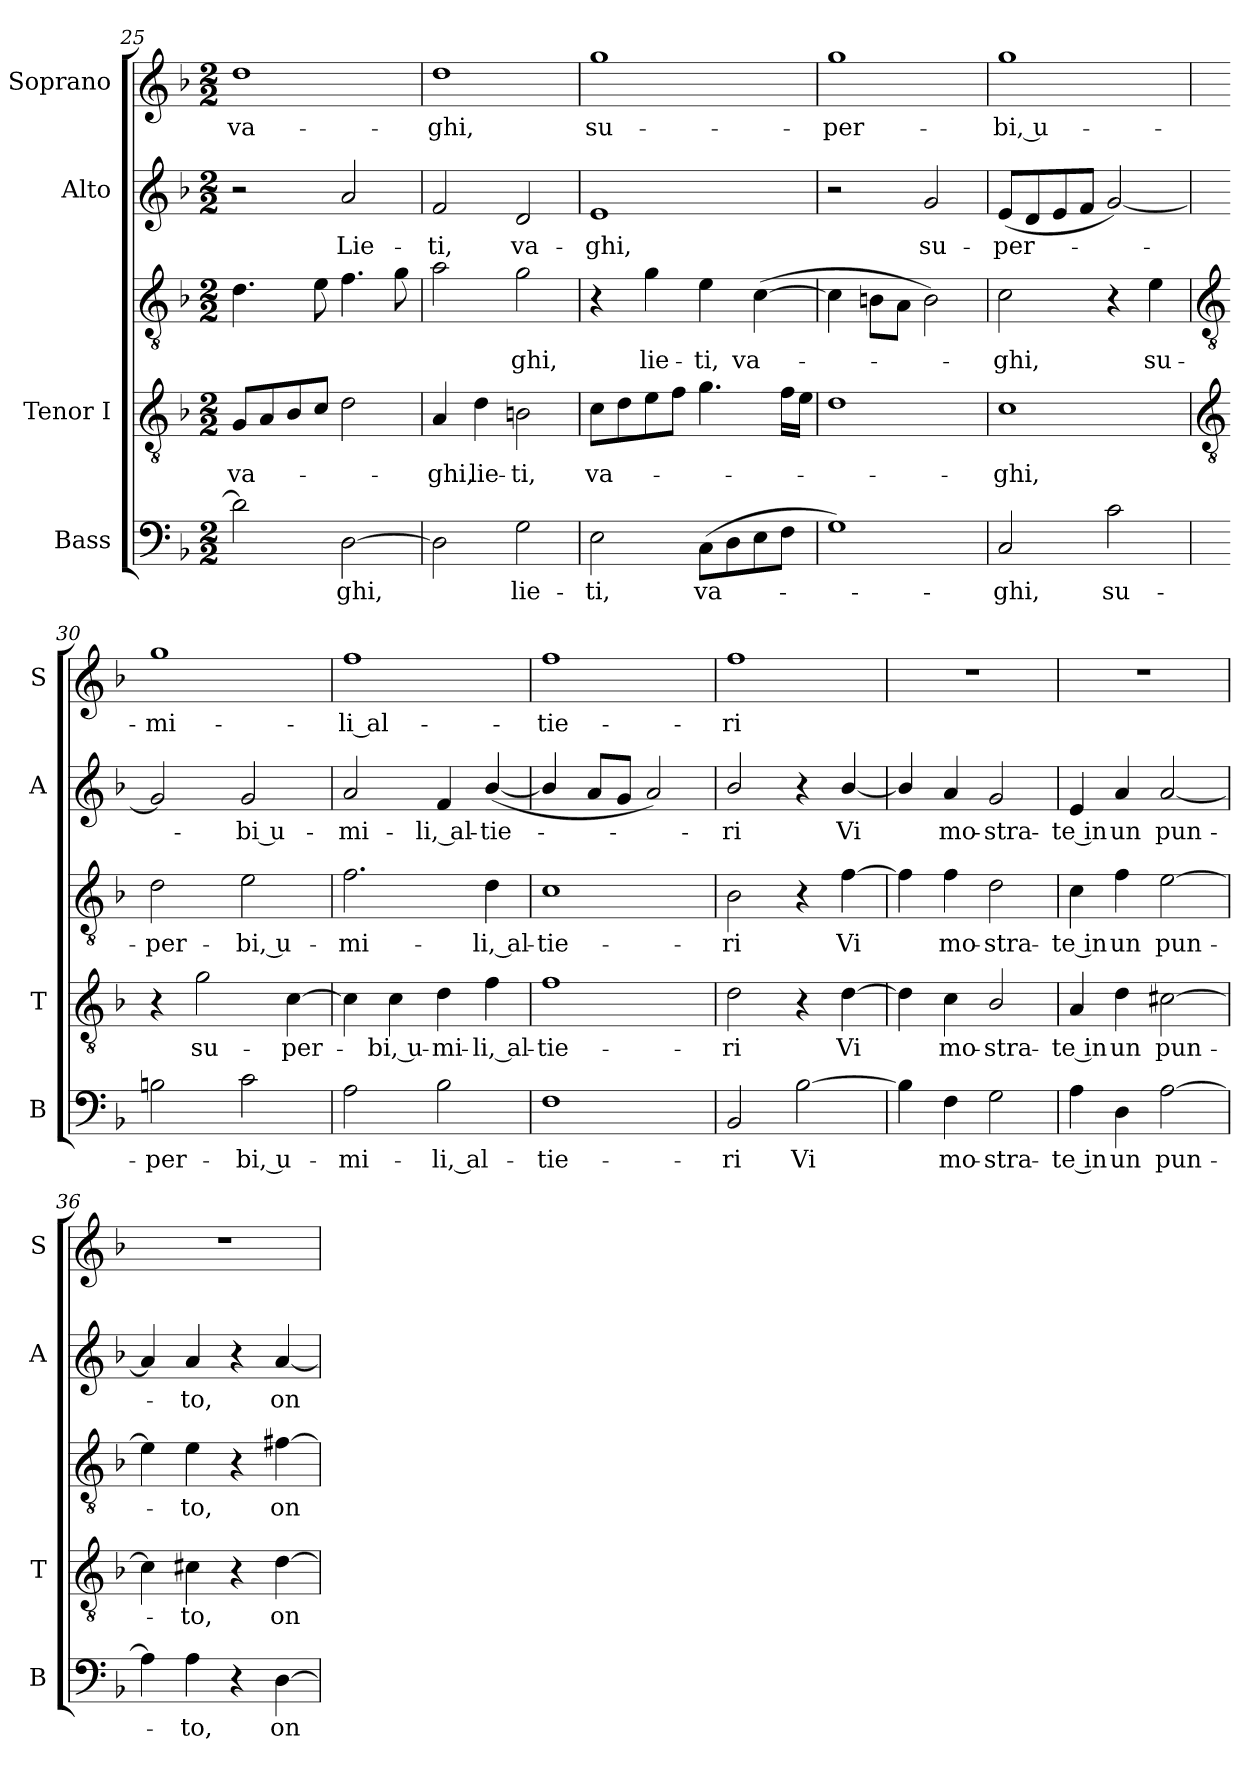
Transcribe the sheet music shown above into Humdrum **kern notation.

**kern	**text	**kern	**text	**kern	**text	**kern	**text	**kern	**text
*part4	*part4	*part3	*part3	*part3	*part3	*part2	*part2	*part1	*part1
*staff5	*staff5	*staff4	*staff4	*staff3	*staff3	*staff2	*staff2	*staff1	*staff1
*I"Bass	*	*I"Tenor I	*	*	*	*I"Alto	*	*I"Soprano	*
*I'B	*	*I'T	*	*	*	*I'A	*	*I'S	*
*clefF4	*	*clefGv2	*	*clefGv2	*	*clefG2	*	*clefG2	*
*k[b-]	*	*k[b-]	*	*k[b-]	*	*k[b-]	*	*k[b-]	*
*F:	*	*F:	*	*F:	*	*F:	*	*F:	*
*M2/2	*	*M2/2	*	*M2/2	*	*M2/2	*	*M2/2	*
=25	=25	=25	=25	=25	=25	=25	=25	=25	=25
!	!	!	!LO:LY:b	!	!	!	!	!	!LO:LY:b
2d]	.	8GL	va-	4.d	.	2r	.	1dd	va-
.	.	8A	.	.	.	.	.	.	.
.	.	8B-	.	.	.	.	.	.	.
.	.	8cJ	.	8e	.	.	.	.	.
!	!LO:LY:b	!	!	!	!	!	!LO:LY:b	!	!
[2D	ghi,	2d	.	4.f	.	2a	Lie-	.	.
.	.	.	.	8g	.	.	.	.	.
=26	=26	=26	=26	=26	=26	=26	=26	=26	=26
!	!	!	!LO:LY:b	!	!	!	!LO:LY:b	!	!LO:LY:b
2D]	.	4A	ghi,	2a	.	2f	-ti,	1dd	-ghi,
!	!	!	!LO:LY:b	!	!	!	!	!	!
.	.	4d	lie-	.	.	.	.	.	.
!	!LO:LY:b	!	!LO:LY:b	!	!LO:LY:b	!	!LO:LY:b	!	!
2G	lie-	2Bn	-ti,	2g	ghi,	2d	va-	.	.
=27	=27	=27	=27	=27	=27	=27	=27	=27	=27
!	!LO:LY:b	!	!LO:LY:b	!	!	!	!LO:LY:b	!	!LO:LY:b
2E	-ti,	8cL	va-	4r	.	1e	-ghi,	1gg	su-
.	.	8d	.	.	.	.	.	.	.
!	!	!	!	!	!LO:LY:b	!	!	!	!
.	.	8e	.	4g	lie-	.	.	.	.
.	.	8fJ	.	.	.	.	.	.	.
!	!LO:LY:b	!	!	!	!LO:LY:b	!	!	!	!
(>8CL	va-	4.g	.	4e	-ti,	.	.	.	.
8D	.	.	.	.	.	.	.	.	.
!	!	!	!	!	!LO:LY:b	!	!	!	!
8E	.	.	.	(>[4c	va-	.	.	.	.
8FJ	.	16fLL	.	.	.	.	.	.	.
.	.	16eJJ	.	.	.	.	.	.	.
=28	=28	=28	=28	=28	=28	=28	=28	=28	=28
!	!	!	!	!	!	!	!	!	!LO:LY:b
1G)	.	1d	.	4c]	.	2r	.	1gg	-per-
.	.	.	.	8Bn\L	.	.	.	.	.
.	.	.	.	8A\J	.	.	.	.	.
!	!	!	!	!	!	!	!LO:LY:b	!	!
.	.	.	.	2B)	.	2g	su-	.	.
=29	=29	=29	=29	=29	=29	=29	=29	=29	=29
!	!LO:LY:b	!	!LO:LY:b	!	!LO:LY:b	!	!LO:LY:b	!	!LO:LY:b
2C	ghi,	1c	-ghi,	2c	ghi,	(<8eL	-per-	1gg	-bi, u-
.	.	.	.	.	.	8d	.	.	.
.	.	.	.	.	.	8e	.	.	.
.	.	.	.	.	.	8fJ	.	.	.
!	!LO:LY:b	!	!	!	!	!	!	!	!
2c	su-	.	.	4r	.	[2g)	.	.	.
!	!	!	!	!	!LO:LY:b	!	!	!	!
.	.	.	.	4e	su-	.	.	.	.
!!LO:LB:g=z
=30	=30	=30	=30	=30	=30	=30	=30	=30	=30
*	*	*clefGv2	*	*clefGv2	*	*	*	*	*
!	!LO:LY:b	!	!	!	!LO:LY:b	!	!	!	!LO:LY:b
2Bn	-per-	4r	.	2d	per-	2g]	.	1gg	-mi-
!	!	!	!LO:LY:b	!	!	!	!	!	!
.	.	2g	-su-	.	.	.	.	.	.
!	!LO:LY:b	!	!	!	!LO:LY:b	!	!LO:LY:b	!	!
2c	-bi, u-	.	.	2e	-bi, u-	2g	bi u-	.	.
!	!	!	!LO:LY:b	!	!	!	!	!	!
.	.	[4c	-per-	.	.	.	.	.	.
=31	=31	=31	=31	=31	=31	=31	=31	=31	=31
!	!LO:LY:b	!	!	!	!LO:LY:b	!	!LO:LY:b	!	!LO:LY:b
2A	-mi-	4c]	.	2.f	mi-	2a	-mi-	1ff	-li al-
!	!	!	!LO:LY:b	!	!	!	!	!	!
.	.	4c	-bi, u-	.	.	.	.	.	.
!	!LO:LY:b	!	!LO:LY:b	!	!	!	!LO:LY:b	!	!
2B-	-li, al-	4d	-mi-	.	.	4f	-li, al-	.	.
!	!	!	!LO:LY:b	!	!LO:LY:b	!	!LO:LY:b	!	!
.	.	4f	-li, al-	4d	-li, al-	(<[4b-/	-tie-	.	.
=32	=32	=32	=32	=32	=32	=32	=32	=32	=32
!	!LO:LY:b	!	!LO:LY:b	!	!LO:LY:b	!	!	!	!LO:LY:b
1F	-tie-	1f	-tie-	1c	-tie-	4b-/]	.	1ff	-tie-
.	.	.	.	.	.	8aL	.	.	.
.	.	.	.	.	.	8gJ	.	.	.
.	.	.	.	.	.	2a)	.	.	.
=33	=33	=33	=33	=33	=33	=33	=33	=33	=33
!	!LO:LY:b	!	!LO:LY:b	!	!LO:LY:b	!	!LO:LY:b	!	!LO:LY:b
2BB-	-ri	2d	ri	2B-	-ri	2b-/	ri	1ff	-ri
!	!LO:LY:b	!	!	!	!	!	!	!	!
[2B-	Vi	4r	.	4r	.	4r	.	.	.
!	!	!	!LO:LY:b	!	!LO:LY:b	!	!LO:LY:b	!	!
.	.	[4d	Vi	[4f	Vi	[4b-/	Vi	.	.
=34	=34	=34	=34	=34	=34	=34	=34	=34	=34
4B-]	.	4d]	.	4f]	.	4b-/]	.	1r	.
!	!LO:LY:b	!	!LO:LY:b	!	!LO:LY:b	!	!LO:LY:b	!	!
4F	mo-	4c	-mo-	4f	mo-	4a	mo-	.	.
!	!LO:LY:b	!	!LO:LY:b	!	!LO:LY:b	!	!LO:LY:b	!	!
2G	-stra-	2B-/	-stra-	2d	-stra-	2g	-stra-	.	.
=35	=35	=35	=35	=35	=35	=35	=35	=35	=35
!	!LO:LY:b	!	!LO:LY:b	!	!LO:LY:b	!	!LO:LY:b	!	!
4A	-te in	4A	te in	4c	-te in	4e	-te in	1r	.
!	!LO:LY:b	!	!LO:LY:b	!	!LO:LY:b	!	!LO:LY:b	!	!
4D	un	4d	un	4f	un	4a	un	.	.
!	!LO:LY:b	!	!LO:LY:b	!	!LO:LY:b	!	!LO:LY:b	!	!
[2A	pun-	[2c#X	pun-	[2e	pun-	[2a	pun-	.	.
=36	=36	=36	=36	=36	=36	=36	=36	=36	=36
4A]	.	4c#]	.	4e]	.	4a]	.	1r	.
!	!LO:LY:b	!	!LO:LY:b	!	!LO:LY:b	!	!LO:LY:b	!	!
4A	to,	4c#	to,	4e	to,	4a	to,	.	.
4r	.	4r	.	4r	.	4r	.	.	.
!	!LO:LY:b	!	!LO:LY:b	!	!LO:LY:b	!	!LO:LY:b	!	!
[4D	on-	[4d	on-	[4f#X	on-	[4a	on-	.	.
=	=	=	=	=	=	=	=	=	=
*-	*-	*-	*-	*-	*-	*-	*-	*-	*-
